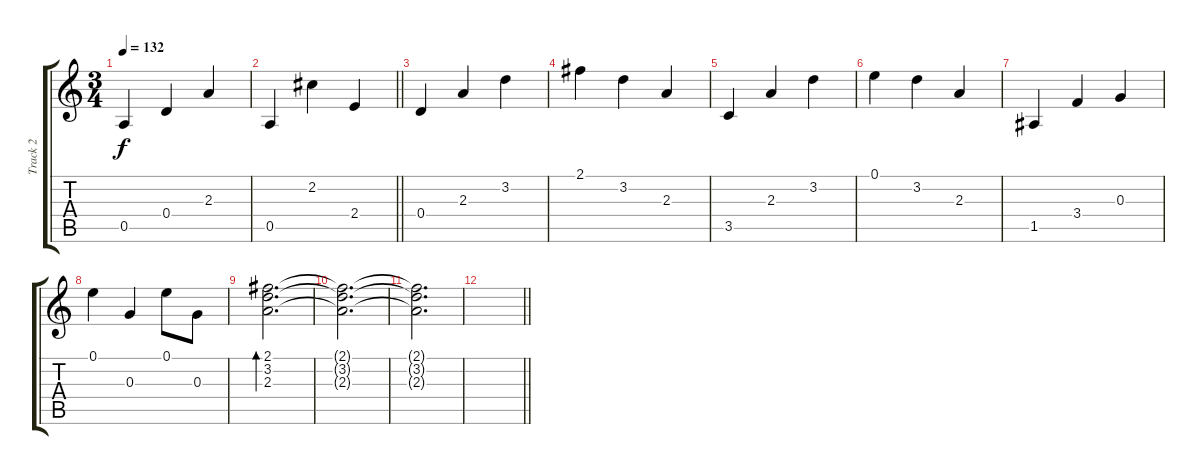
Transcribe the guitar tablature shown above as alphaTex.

\track ("Track 2" "Track 2") {instrument electricguitarjazz}
\staff {score tabs}
\tuning (E4 B3 G3 D3 A2 E2) {hide}
\ts (3 4)
\tempo 132
\clef g2
\ks c
0.5.4{dy f} 0.4.4 2.3.4 |
\barLineRight lightlight
0.5.4 2.2.4 2.4.4 |
0.4.4 2.3.4 3.2.4 |
2.1.4 3.2.4 2.3.4 |
3.5.4 2.3.4 3.2.4 |
0.1.4 3.2.4 2.3.4 |
1.5.4 3.4.4 0.3.4 |
0.1.4 0.3.4 0.1.8 0.3.8 |
(2.1 3.2 2.3).2{d bd 240} |
(2.1{t} 3.2{t} 2.3{t}).2{d} |
(2.1{t} 3.2{t} 2.3{t}).2{d} |
\barLineRight lightlight
